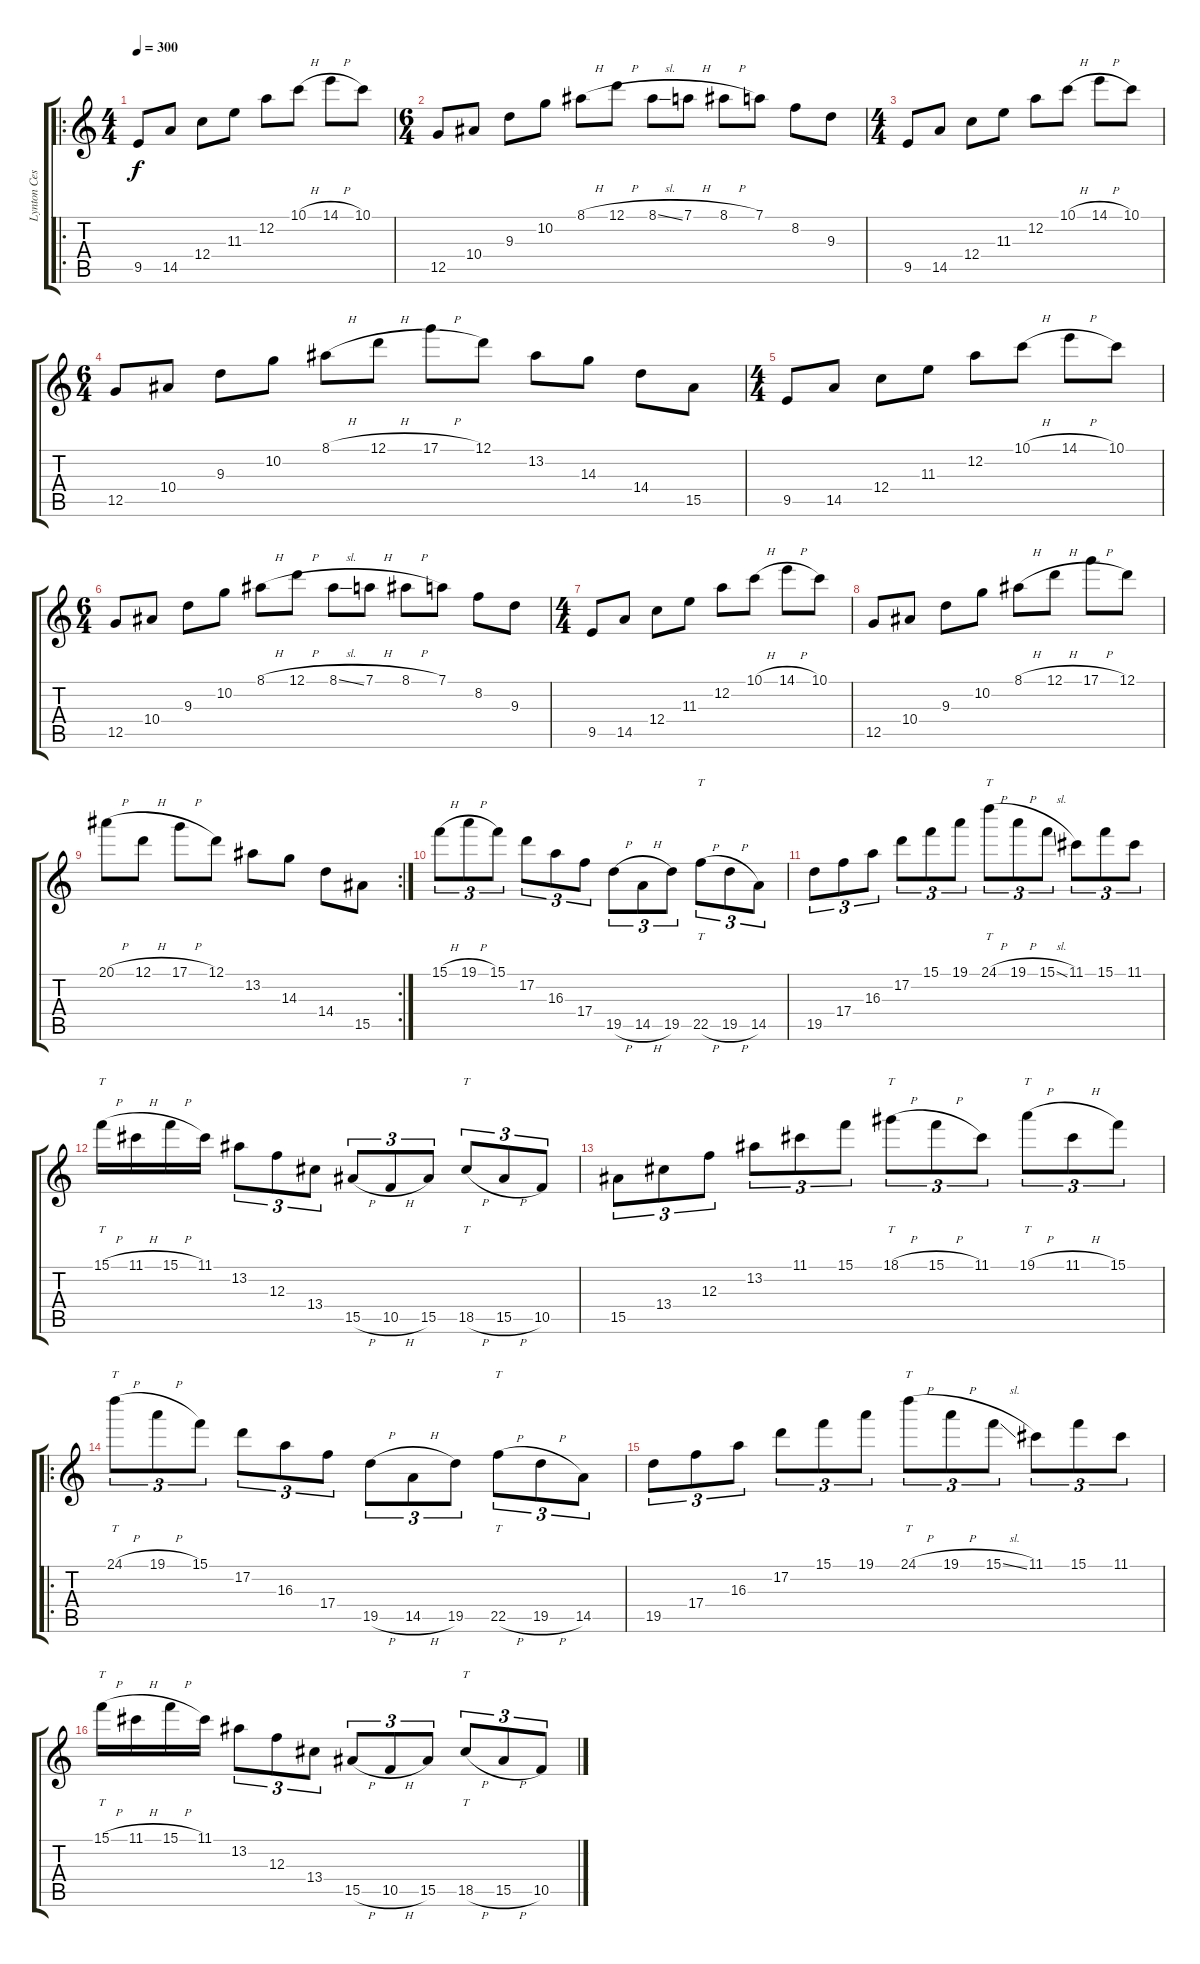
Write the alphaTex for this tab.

\track ("Lynton Cessford" "Lynton Ces") {instrument distortionguitar}
\staff {score tabs}
\tuning (D4 A3 F3 C3 G2 D2) {hide}
\ro
\ts (4 4)
\tempo 300
\clef g2
\ks c
9.5.8{dy f} 14.5.8 12.4.8 11.3.8 12.2.8 10.1{h}.8 14.1{h}.8 10.1.8 |
\ts (6 4)
12.5.8 10.4.8 9.3.8 10.2.8 8.1{h}.8 12.1{h}.8 8.1{sl}.8 7.1{h}.8 8.1{h}.8 7.1.8 8.2.8 9.3.8 |
\ts (4 4)
9.5.8 14.5.8 12.4.8 11.3.8 12.2.8 10.1{h}.8 14.1{h}.8 10.1.8 |
\ts (6 4)
12.5.8 10.4.8 9.3.8 10.2.8 8.1{h}.8 12.1{h}.8 17.1{h}.8 12.1.8 13.2.8 14.3.8 14.4.8 15.5.8 |
\ts (4 4)
9.5.8 14.5.8 12.4.8 11.3.8 12.2.8 10.1{h}.8 14.1{h}.8 10.1.8 |
\ts (6 4)
12.5.8 10.4.8 9.3.8 10.2.8 8.1{h}.8 12.1{h}.8 8.1{sl}.8 7.1{h}.8 8.1{h}.8 7.1.8 8.2.8 9.3.8 |
\ts (4 4)
9.5.8 14.5.8 12.4.8 11.3.8 12.2.8 10.1{h}.8 14.1{h}.8 10.1.8 |
12.5.8 10.4.8 9.3.8 10.2.8 8.1{h}.8 12.1{h}.8 17.1{h}.8 12.1.8 |
\rc 2
20.1{h}.8 12.1{h}.8 17.1{h}.8 12.1.8 13.2.8 14.3.8 14.4.8 15.5.8 |
15.1{h}.8{tu (3 2)} 19.1{h}.8{tu (3 2)} 15.1.8{tu (3 2)} 17.2.8{tu (3 2)} 16.3.8{tu (3 2)} 17.4.8{tu (3 2)} 19.5{h}.8{tu (3 2)} 14.5{h}.8{tu (3 2)} 19.5.8{tu (3 2)} 22.5{h}.8{tt tu (3 2)} 19.5{h}.8{tu (3 2)} 14.5.8{tu (3 2)} |
19.5.8{tu (3 2)} 17.4.8{tu (3 2)} 16.3.8{tu (3 2)} 17.2.8{tu (3 2)} 15.1.8{tu (3 2)} 19.1.8{tu (3 2)} 24.1{h}.8{tt tu (3 2)} 19.1{h}.8{tu (3 2)} 15.1{sl}.8{tu (3 2)} 11.1.8{tu (3 2)} 15.1.8{tu (3 2)} 11.1.8{tu (3 2)} |
15.1{h}.16{tt} 11.1{h}.16 15.1{h}.16 11.1.16 13.2.8{tu (3 2)} 12.3.8{tu (3 2)} 13.4.8{tu (3 2)} 15.5{h}.8{tu (3 2)} 10.5{h}.8{tu (3 2)} 15.5.8{tu (3 2)} 18.5{h}.8{tt tu (3 2)} 15.5{h}.8{tu (3 2)} 10.5.8{tu (3 2)} |
15.5.8{tu (3 2)} 13.4.8{tu (3 2)} 12.3.8{tu (3 2)} 13.2.8{tu (3 2)} 11.1.8{tu (3 2)} 15.1.8{tu (3 2)} 18.1{h}.8{tt tu (3 2)} 15.1{h}.8{tu (3 2)} 11.1.8{tu (3 2)} 19.1{h}.8{tt tu (3 2)} 11.1{h}.8{tu (3 2)} 15.1.8{tu (3 2)} |
\ro
24.1{h}.8{tt tu (3 2)} 19.1{h}.8{tu (3 2)} 15.1.8{tu (3 2)} 17.2.8{tu (3 2)} 16.3.8{tu (3 2)} 17.4.8{tu (3 2)} 19.5{h}.8{tu (3 2)} 14.5{h}.8{tu (3 2)} 19.5.8{tu (3 2)} 22.5{h}.8{tt tu (3 2)} 19.5{h}.8{tu (3 2)} 14.5.8{tu (3 2)} |
19.5.8{tu (3 2)} 17.4.8{tu (3 2)} 16.3.8{tu (3 2)} 17.2.8{tu (3 2)} 15.1.8{tu (3 2)} 19.1.8{tu (3 2)} 24.1{h}.8{tt tu (3 2)} 19.1{h}.8{tu (3 2)} 15.1{sl}.8{tu (3 2)} 11.1.8{tu (3 2)} 15.1.8{tu (3 2)} 11.1.8{tu (3 2)} |
15.1{h}.16{tt} 11.1{h}.16 15.1{h}.16 11.1.16 13.2.8{tu (3 2)} 12.3.8{tu (3 2)} 13.4.8{tu (3 2)} 15.5{h}.8{tu (3 2)} 10.5{h}.8{tu (3 2)} 15.5.8{tu (3 2)} 18.5{h}.8{tt tu (3 2)} 15.5{h}.8{tu (3 2)} 10.5.8{tu (3 2)}
